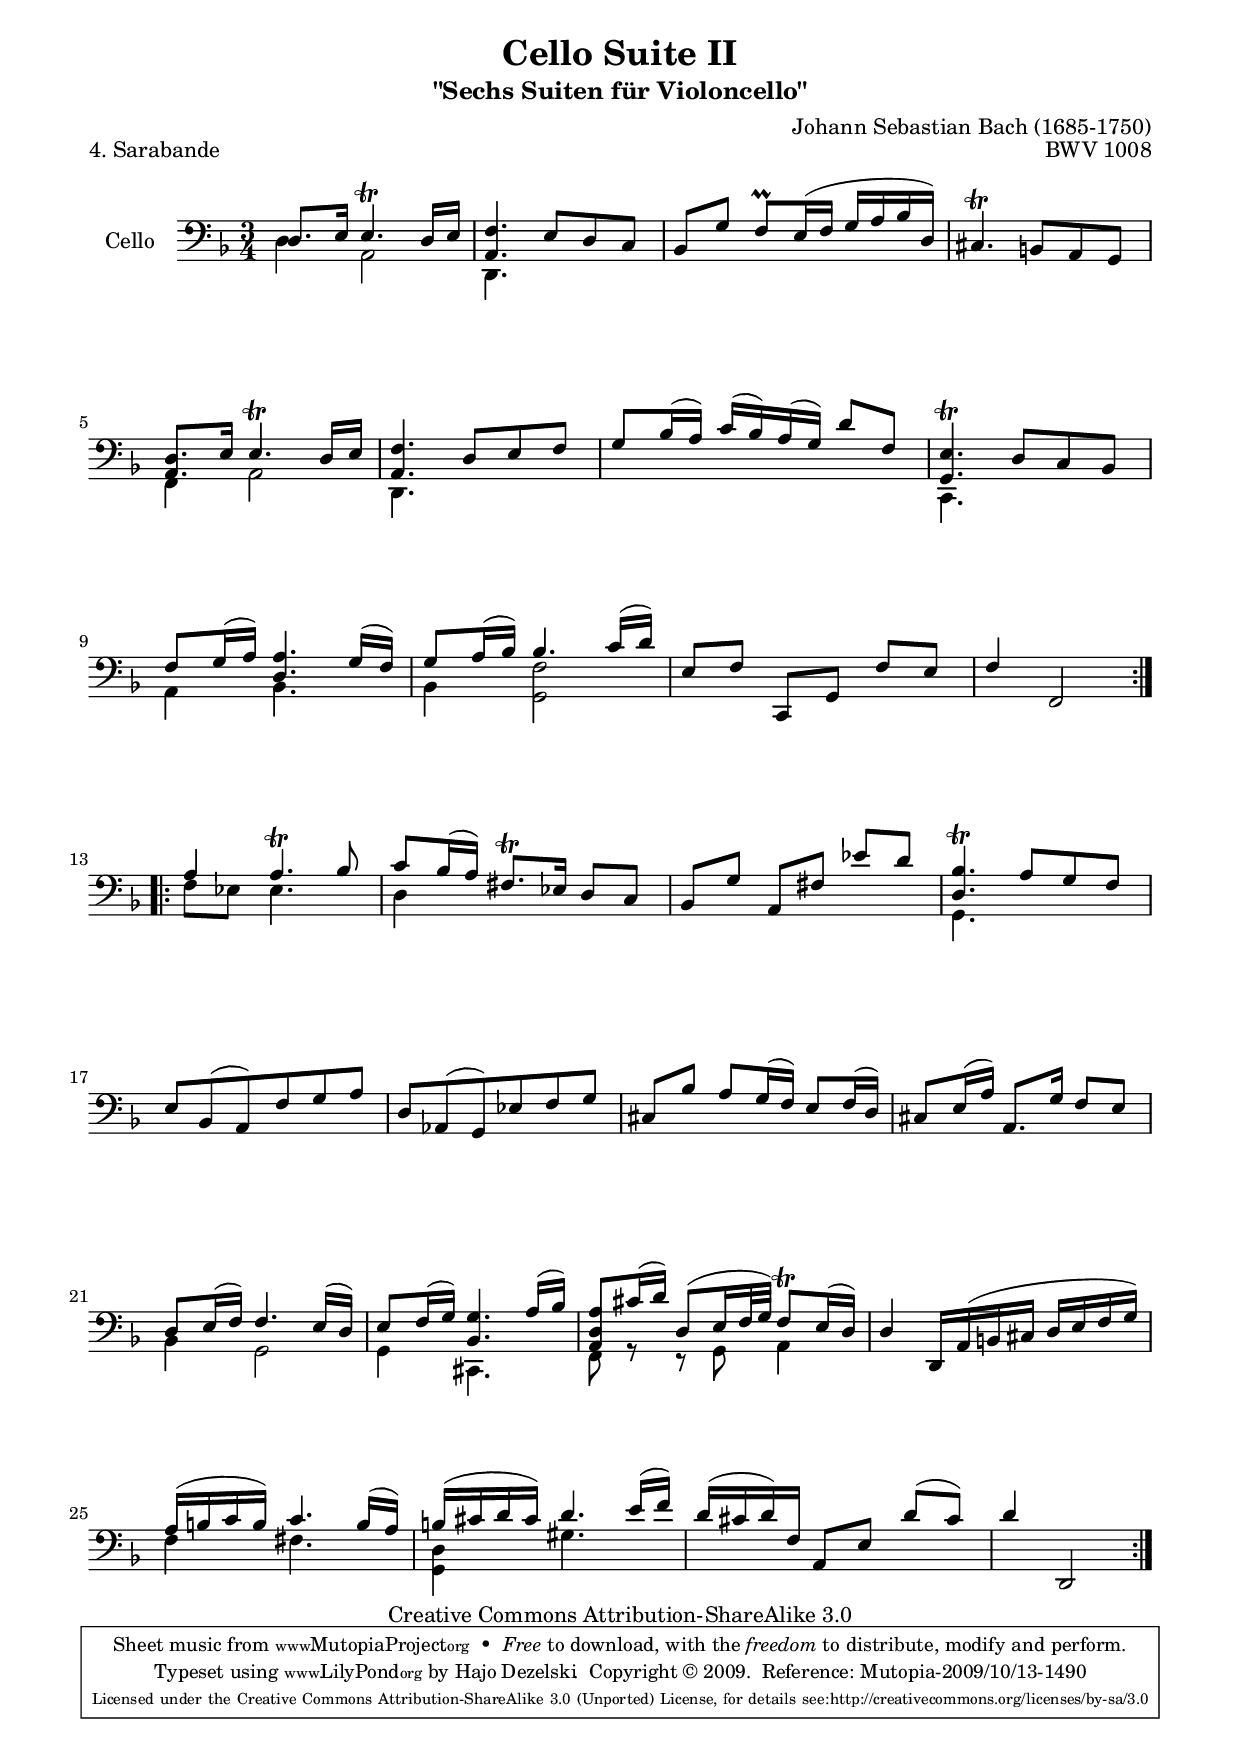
\version "2.13.4"

\paper {
    page-top-space = #0.0
    %indent = 0.0
    line-width = 18.0\cm
    ragged-bottom = ##f
    ragged-last-bottom = ##f
}

% #(set-default-paper-size "a4")

#(set-global-staff-size 19)

\header {
        title = "Cello Suite II"
        subtitle = "\"Sechs Suiten für Violoncello\""
        piece = "4. Sarabande"
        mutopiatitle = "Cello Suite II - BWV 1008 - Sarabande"
        composer = "Johann Sebastian Bach (1685-1750)"
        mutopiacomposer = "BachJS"
        opus = "BWV 1008"
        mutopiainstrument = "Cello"
		arrangement = "Hajo Dezelski"
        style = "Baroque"
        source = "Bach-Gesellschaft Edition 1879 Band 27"
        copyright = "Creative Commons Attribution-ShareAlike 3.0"
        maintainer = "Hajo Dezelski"
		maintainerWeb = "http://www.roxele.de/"
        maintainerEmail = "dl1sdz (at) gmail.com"
	
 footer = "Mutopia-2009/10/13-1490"
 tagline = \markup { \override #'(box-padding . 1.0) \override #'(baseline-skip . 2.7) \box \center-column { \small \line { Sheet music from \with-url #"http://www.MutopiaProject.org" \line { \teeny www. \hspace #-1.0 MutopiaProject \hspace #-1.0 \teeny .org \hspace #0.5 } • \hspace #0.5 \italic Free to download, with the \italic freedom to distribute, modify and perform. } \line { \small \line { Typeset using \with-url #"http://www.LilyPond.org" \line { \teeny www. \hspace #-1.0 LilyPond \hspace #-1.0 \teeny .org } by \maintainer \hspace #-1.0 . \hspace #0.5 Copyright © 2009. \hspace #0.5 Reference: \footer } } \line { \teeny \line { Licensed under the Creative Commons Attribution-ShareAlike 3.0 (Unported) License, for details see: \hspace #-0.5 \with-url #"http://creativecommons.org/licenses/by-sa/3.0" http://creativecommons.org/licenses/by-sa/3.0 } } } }
}

melodyOne = \relative c {
	\repeat volta 2 {
		d8. [e16] e4.\trill d16 [e] | % 1
		<a, f'>4. e'8 [d c] | % 2
		bes8 [g'] f \prall [e16  (f] g [a bes d,)] | % 3
		cis4. \trill b8 [a g] | % 4
		<a d>8. [e'16] e4. \trill d16 [e] | % 5
		<a, f'>4. d8 [e f] | % 6
		g8 [bes16 (a)] c [(bes) a (g)] d'8 [f,] | % 7
		<g, e'>4. \trill d'8 [c bes] | % 8
		f'8 [ g16 (a)] <d, a'>4. g16 [(f)] | % 9
		g8 [a16 ( bes)] bes4. c16 [( d)] | % 10
		e,8 [f] c, [g'] f' [ e] | % 11
		f4 f,2 | % 12
	}
	\repeat volta 2 {
		a'4 a4. \trill bes8 | % 13
		c8 [bes16 (a)] fis8. \trill [ees16] d8 [c]  | % 14
		bes8 [g'] a, [fis'] ees' [d]  | % 15
		<d, bes'>4. \trill a'8 [g f] | % 16
		e8 [bes (a) f' g a] | % 17
		d,8 [aes (g) ees' f g] | % 18
		cis,8 [bes'] a [g16 (f)] e8 [f16 (d)] | % 19
		cis8 [e16 (a)] a,8. g'16 f8 e | % 20
		d8 [e16 (f)] f4. e16 [(d)]  | % 21
		e8 [f16 (g)] <bes, g'>4. a'16 [(bes)] | % 22
		<a, d a'>8 [cis'16 (d)] d,8 [(e16 f32 g)] f8 \trill [ e16 (d)] | % 23
		d4 d,16 [a' (b cis] d [e f g)] | % 24
		a16 [(b c b)] c4. b16 [(a)] | % 25
		b16 [ (cis d cis)] d4. e16 [(f)] | % 26
		d16 [(cis d) f,] a,8 [e'] d' [(cis)] | % 27
		d4 d,,2 | % 28
 
	}
}

melodyTwo = \relative d {
	\repeat volta 2 {
		
		d4 a2 | % 1
		d,4. s4. | % 2
		s2.*2 | % 4
		f4 a2 | % 5
		d,4. s4. | % 6
		s2. | % 7
		c4. s4. | % 8
		a'4 bes4. s8 | % 9
		bes4 <g f'>2 | % 10
		s2.*2  | % 12
	}
	
	\repeat volta 2 {
		f'8 [ees] ees4. s8 | % 13
		d4 s2 | % 14
		s2.| % 15
		g,4. s4.  | % 16
		s2.*4 | % 20
		bes4 g2 | % 21
		g4 cis,4. s8 | % 22
		f8 r8 r8 g8 a4 | % 23
		s2. | % 24
		f'4 fis4. s8 | % 25
		<g, d'>4 gis'4. s8 | % 26
		s2.*2 | % 28
 
	}
}

melody = << \melodyOne \\ \melodyTwo >>

\score {
 	\context Staff << 
        \set Staff.instrumentName = "Cello"
	\set Staff.midiInstrument = "cello"
        { \clef bass \key d \minor \time 3/4 \melody  }
    >>
	\layout { }
 	 \midi { }
}
